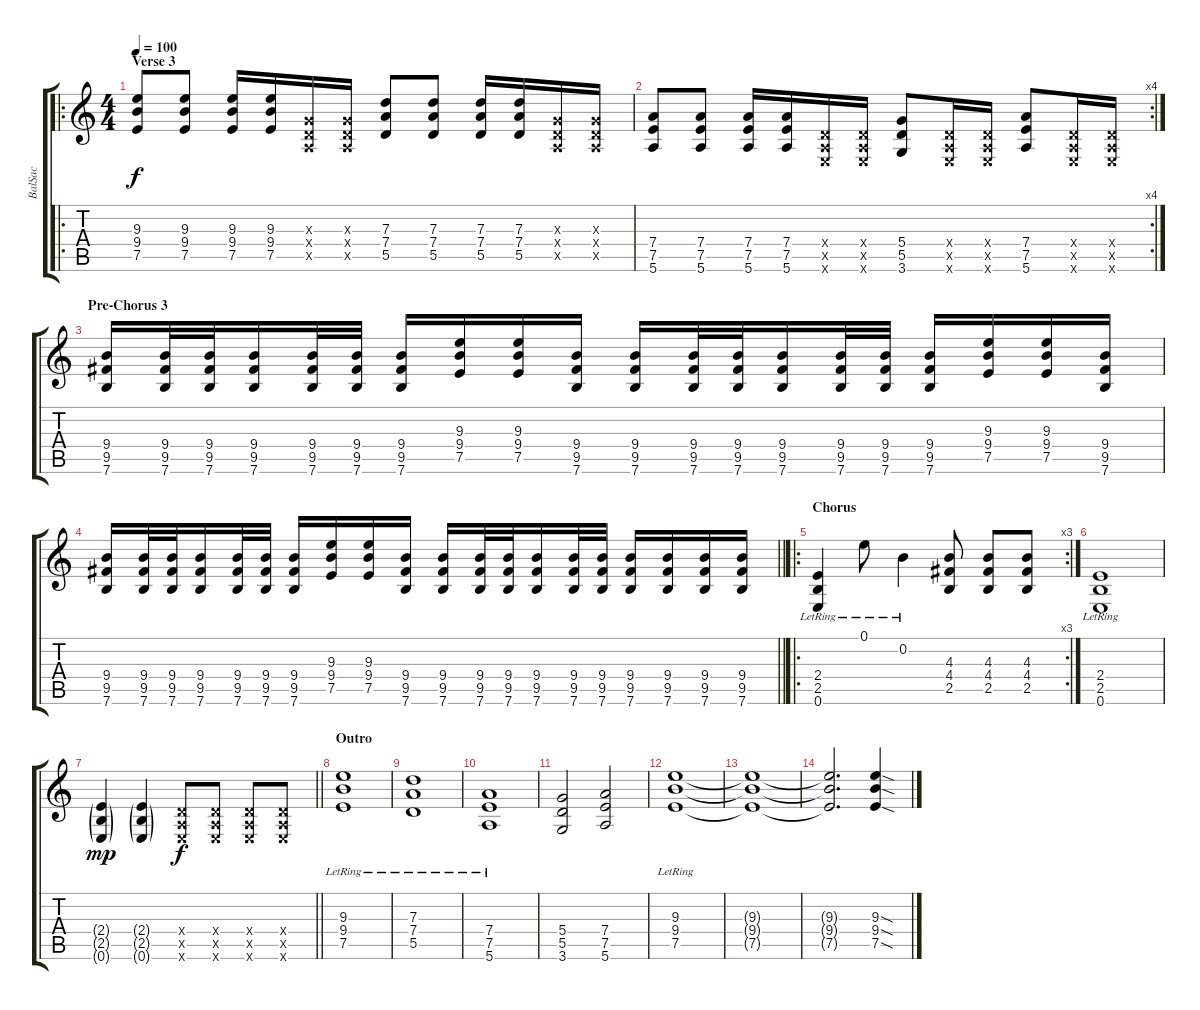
\track ("BalSac" "BalSac") {instrument distortionguitar}
\staff {score tabs}
\tuning (E4 B3 G3 D3 A2 E2) {hide}
\ro
\ts (4 4)
\section ("" "Verse 3")
\tempo 100
\clef g2
\ks c
(9.3 9.4 7.5).8{dy f} (9.3 9.4 7.5).8 (9.3 9.4 7.5).16 (9.3 9.4 7.5).16 (0.3{x} 0.4{x} 0.5{x}).16 (0.3{x} 0.4{x} 0.5{x}).16 (7.3 7.4 5.5).8 (7.3 7.4 5.5).8 (7.3 7.4 5.5).16 (7.3 7.4 5.5).16 (0.3{x} 0.4{x} 0.5{x}).16 (0.3{x} 0.4{x} 0.5{x}).16 |
\rc 4
(7.4 7.5 5.6).8 (7.4 7.5 5.6).8 (7.4 7.5 5.6).16 (7.4 7.5 5.6).16 (0.4{x} 0.5{x} 0.6{x}).16 (0.4{x} 0.5{x} 0.6{x}).16 (5.4 5.5 3.6).8 (0.4{x} 0.5{x} 0.6{x}).16 (0.4{x} 0.5{x} 0.6{x}).16 (7.4 7.5 5.6).8 (0.4{x} 0.5{x} 0.6{x}).16 (0.4{x} 0.5{x} 0.6{x}).16 |
\section ("" "Pre-Chorus 3")
(9.4 9.5 7.6).16 (9.4 9.5 7.6).32 (9.4 9.5 7.6).32 (9.4 9.5 7.6).16 (9.4 9.5 7.6).32 (9.4 9.5 7.6).32 (9.4 9.5 7.6).16 (9.3 9.4 7.5).16 (9.3 9.4 7.5).16 (9.4 9.5 7.6).16 (9.4 9.5 7.6).16 (9.4 9.5 7.6).32 (9.4 9.5 7.6).32 (9.4 9.5 7.6).16 (9.4 9.5 7.6).32 (9.4 9.5 7.6).32 (9.4 9.5 7.6).16 (9.3 9.4 7.5).16 (9.3 9.4 7.5).16 (9.4 9.5 7.6).16 |
\barLineRight lightlight
(9.4 9.5 7.6).16 (9.4 9.5 7.6).32 (9.4 9.5 7.6).32 (9.4 9.5 7.6).16 (9.4 9.5 7.6).32 (9.4 9.5 7.6).32 (9.4 9.5 7.6).16 (9.3 9.4 7.5).16 (9.3 9.4 7.5).16 (9.4 9.5 7.6).16 (9.4 9.5 7.6).16 (9.4 9.5 7.6).32 (9.4 9.5 7.6).32 (9.4 9.5 7.6).16 (9.4 9.5 7.6).32 (9.4 9.5 7.6).32 (9.4 9.5 7.6).16 (9.4 9.5 7.6).16 (9.4 9.5 7.6).16 (9.4 9.5 7.6).16 |
\ro
\rc 3
\section ("" "Chorus")
(2.4{lr} 2.5{lr} 0.6{lr}).4 0.1{lr}.8 0.2{lr}.4 (4.3 4.4 2.5).8 (4.3 4.4 2.5).8 (4.3 4.4 2.5).8 |
(2.4{lr} 2.5 0.6).1 |
\barLineRight lightlight
(2.4{g} 2.5{g} 0.6{g}).4{dy mp} (2.4{g} 2.5{g} 0.6{g}).4 (0.4{x} 0.5{x} 0.6{x}).8{dy f} (0.4{x} 0.5{x} 0.6{x}).8 (0.4{x} 0.5{x} 0.6{x}).8 (0.4{x} 0.5{x} 0.6{x}).8 |
\section ("" "Outro")
(9.3{lr} 9.4{lr} 7.5{lr}).1 |
(7.3{lr} 7.4{lr} 5.5{lr}).1 |
(7.4{lr} 7.5 5.6).1 |
(5.4 5.5 3.6).2 (7.4 7.5 5.6).2 |
(9.3 9.4{lr} 7.5).1 |
(9.3{t} 9.4{t} 7.5{t}).1 |
(9.3{t} 9.4{t} 7.5{t}).2{d} (9.3{sod} 9.4{sod} 7.5{sod}).4
